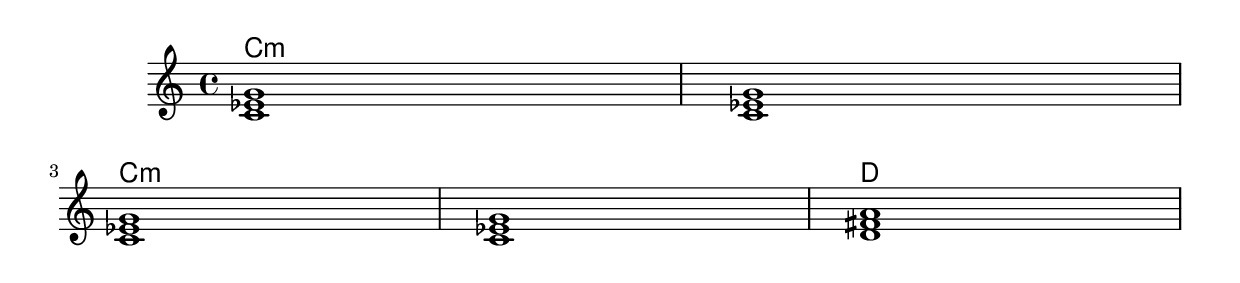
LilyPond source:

%% http://lsr.di.unimi.it/LSR/Item?id=476
%% see also http://lilypond.org/doc/v2.18/Documentation/notation/displaying-chords

harmonies = \chordmode {
  c1:m c:m \break c:m c:m d
}

<<
  \new ChordNames {
    \set chordChanges = ##t
    \harmonies
  }
  \new Staff {
    \relative c' { \harmonies }
  }
>>
